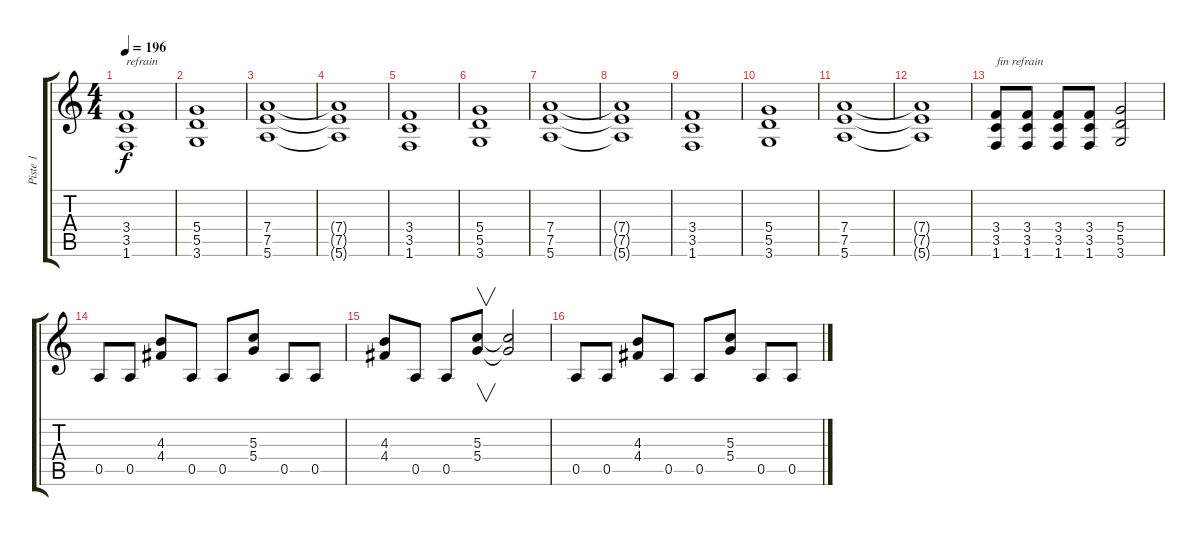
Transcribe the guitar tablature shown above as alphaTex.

\track ("Piste 1" "Piste 1") {instrument distortionguitar}
\staff {score tabs}
\tuning (E4 B3 G3 D3 A2 E2) {hide}
\ts (4 4)
\tempo 196
\clef g2
\ks c
(3.4 3.5 1.6).1{txt "refrain" dy f} |
(5.4 5.5 3.6).1 |
(7.4 7.5 5.6).1 |
(7.4{t} 7.5{t} 5.6{t}).1 |
(3.4 3.5 1.6).1 |
(5.4 5.5 3.6).1 |
(7.4 7.5 5.6).1 |
(7.4{t} 7.5{t} 5.6{t}).1 |
(3.4 3.5 1.6).1 |
(5.4 5.5 3.6).1 |
(7.4 7.5 5.6).1 |
(7.4{t} 7.5{t} 5.6{t}).1 |
(3.4 3.5 1.6).8{txt "fin refrain"} (3.4 3.5 1.6).8 (3.4 3.5 1.6).8 (3.4 3.5 1.6).8 (5.4 5.5 3.6).2 |
0.5.8 0.5.8 (4.3 4.4).8 0.5.8 0.5.8 (5.3 5.4).8 0.5.8 0.5.8 |
(4.3 4.4).8 0.5.8 0.5.8 (5.3 5.4).8{v} (5.3{t} 5.4{t}).2 |
0.5.8 0.5.8 (4.3 4.4).8 0.5.8 0.5.8 (5.3 5.4).8 0.5.8 0.5.8
